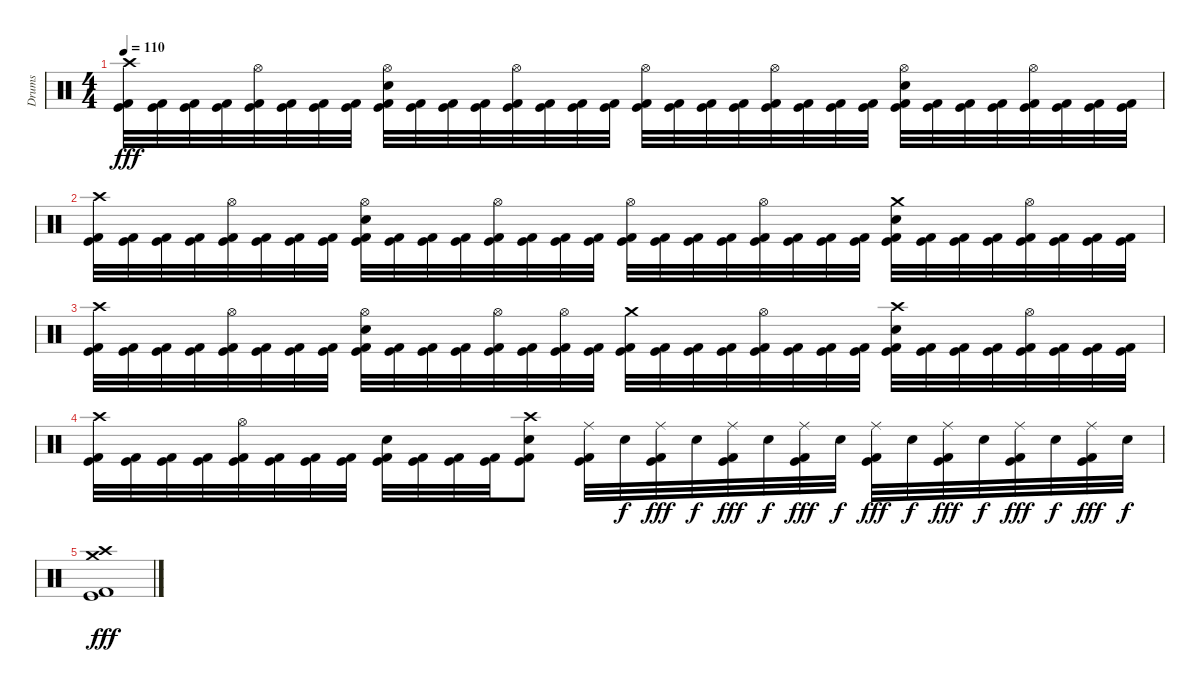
\track ("Drums" "Drums") {instrument percussion}
\staff {score}
\articulation defaults
\ts (4 4)
\tempo 110
\clef neutral
\ks c
("Crash high (hit)" "Kick (hit)" "Kick (hit) 2").32{dy fff} ("Kick (hit)" "Kick (hit) 2").32 ("Kick (hit)" "Kick (hit) 2").32 ("Kick (hit)" "Kick (hit) 2").32 ("Hi-Hat (open)" "Kick (hit)" "Kick (hit) 2").32 ("Kick (hit)" "Kick (hit) 2").32 ("Kick (hit)" "Kick (hit) 2").32 ("Kick (hit)" "Kick (hit) 2").32 ("Hi-Hat (open)" "Electric Snare (hit)" "Kick (hit)" "Kick (hit) 2").32 ("Kick (hit)" "Kick (hit) 2").32 ("Kick (hit)" "Kick (hit) 2").32 ("Kick (hit)" "Kick (hit) 2").32 ("Hi-Hat (open)" "Kick (hit)" "Kick (hit) 2").32 ("Kick (hit)" "Kick (hit) 2").32 ("Kick (hit)" "Kick (hit) 2").32 ("Kick (hit)" "Kick (hit) 2").32 ("Hi-Hat (open)" "Kick (hit)" "Kick (hit) 2").32 ("Kick (hit)" "Kick (hit) 2").32 ("Kick (hit)" "Kick (hit) 2").32 ("Kick (hit)" "Kick (hit) 2").32 ("Hi-Hat (open)" "Kick (hit)" "Kick (hit) 2").32 ("Kick (hit)" "Kick (hit) 2").32 ("Kick (hit)" "Kick (hit) 2").32 ("Kick (hit)" "Kick (hit) 2").32 ("Hi-Hat (open)" "Electric Snare (hit)" "Kick (hit)" "Kick (hit) 2").32 ("Kick (hit)" "Kick (hit) 2").32 ("Kick (hit)" "Kick (hit) 2").32 ("Kick (hit)" "Kick (hit) 2").32 ("Hi-Hat (open)" "Kick (hit)" "Kick (hit) 2").32 ("Kick (hit)" "Kick (hit) 2").32 ("Kick (hit)" "Kick (hit) 2").32 ("Kick (hit)" "Kick (hit) 2").32 |
("Crash high (hit)" "Kick (hit)" "Kick (hit) 2").32 ("Kick (hit)" "Kick (hit) 2").32 ("Kick (hit)" "Kick (hit) 2").32 ("Kick (hit)" "Kick (hit) 2").32 ("Hi-Hat (open)" "Kick (hit)" "Kick (hit) 2").32 ("Kick (hit)" "Kick (hit) 2").32 ("Kick (hit)" "Kick (hit) 2").32 ("Kick (hit)" "Kick (hit) 2").32 ("Hi-Hat (open)" "Electric Snare (hit)" "Kick (hit)" "Kick (hit) 2").32 ("Kick (hit)" "Kick (hit) 2").32 ("Kick (hit)" "Kick (hit) 2").32 ("Kick (hit)" "Kick (hit) 2").32 ("Hi-Hat (open)" "Kick (hit)" "Kick (hit) 2").32 ("Kick (hit)" "Kick (hit) 2").32 ("Kick (hit)" "Kick (hit) 2").32 ("Kick (hit)" "Kick (hit) 2").32 ("Hi-Hat (open)" "Kick (hit)" "Kick (hit) 2").32 ("Kick (hit)" "Kick (hit) 2").32 ("Kick (hit)" "Kick (hit) 2").32 ("Kick (hit)" "Kick (hit) 2").32 ("Hi-Hat (open)" "Kick (hit)" "Kick (hit) 2").32 ("Kick (hit)" "Kick (hit) 2").32 ("Kick (hit)" "Kick (hit) 2").32 ("Kick (hit)" "Kick (hit) 2").32 ("Crash medium (hit)" "Electric Snare (hit)" "Kick (hit)" "Kick (hit) 2").32 ("Kick (hit)" "Kick (hit) 2").32 ("Kick (hit)" "Kick (hit) 2").32 ("Kick (hit)" "Kick (hit) 2").32 ("Hi-Hat (open)" "Kick (hit)" "Kick (hit) 2").32 ("Kick (hit)" "Kick (hit) 2").32 ("Kick (hit)" "Kick (hit) 2").32 ("Kick (hit)" "Kick (hit) 2").32 |
("Crash high (hit)" "Kick (hit)" "Kick (hit) 2").32 ("Kick (hit)" "Kick (hit) 2").32 ("Kick (hit)" "Kick (hit) 2").32 ("Kick (hit)" "Kick (hit) 2").32 ("Hi-Hat (open)" "Kick (hit)" "Kick (hit) 2").32 ("Kick (hit)" "Kick (hit) 2").32 ("Kick (hit)" "Kick (hit) 2").32 ("Kick (hit)" "Kick (hit) 2").32 ("Hi-Hat (open)" "Electric Snare (hit)" "Kick (hit)" "Kick (hit) 2").32 ("Kick (hit)" "Kick (hit) 2").32 ("Kick (hit)" "Kick (hit) 2").32 ("Kick (hit)" "Kick (hit) 2").32 ("Hi-Hat (open)" "Kick (hit)" "Kick (hit) 2").32 ("Kick (hit)" "Kick (hit) 2").32 ("Hi-Hat (open)" "Kick (hit)" "Kick (hit) 2").32 ("Kick (hit)" "Kick (hit) 2").32 ("Crash medium (hit)" "Kick (hit)" "Kick (hit) 2").32 ("Kick (hit)" "Kick (hit) 2").32 ("Kick (hit)" "Kick (hit) 2").32 ("Kick (hit)" "Kick (hit) 2").32 ("Hi-Hat (open)" "Kick (hit)" "Kick (hit) 2").32 ("Kick (hit)" "Kick (hit) 2").32 ("Kick (hit)" "Kick (hit) 2").32 ("Kick (hit)" "Kick (hit) 2").32 ("Crash high (hit)" "Electric Snare (hit)" "Kick (hit)" "Kick (hit) 2").32 ("Kick (hit)" "Kick (hit) 2").32 ("Kick (hit)" "Kick (hit) 2").32 ("Kick (hit)" "Kick (hit) 2").32 ("Hi-Hat (open)" "Kick (hit)" "Kick (hit) 2").32 ("Kick (hit)" "Kick (hit) 2").32 ("Kick (hit)" "Kick (hit) 2").32 ("Kick (hit)" "Kick (hit) 2").32 |
("Crash high (hit)" "Kick (hit)" "Kick (hit) 2").32 ("Kick (hit)" "Kick (hit) 2").32 ("Kick (hit)" "Kick (hit) 2").32 ("Kick (hit)" "Kick (hit) 2").32 ("Hi-Hat (open)" "Kick (hit)" "Kick (hit) 2").32 ("Kick (hit)" "Kick (hit) 2").32 ("Kick (hit)" "Kick (hit) 2").32 ("Kick (hit)" "Kick (hit) 2").32 ("Electric Snare (hit)" "Kick (hit)" "Kick (hit) 2").32 ("Kick (hit)" "Kick (hit) 2").32 ("Kick (hit)" "Kick (hit) 2").32 ("Kick (hit)" "Kick (hit) 2").32 ("Crash high (hit)" "Electric Snare (hit)" "Kick (hit)" "Kick (hit) 2").8 ("Ride (middle)" "Kick (hit)" "Kick (hit) 2").32 "Electric Snare (hit)".32{dy f} ("Ride (middle)" "Kick (hit)" "Kick (hit) 2").32{dy fff} "Electric Snare (hit)".32{dy f} ("Ride (middle)" "Kick (hit)" "Kick (hit) 2").32{dy fff} "Electric Snare (hit)".32{dy f} ("Ride (middle)" "Kick (hit)" "Kick (hit) 2").32{dy fff} "Electric Snare (hit)".32{dy f} ("Ride (middle)" "Kick (hit)" "Kick (hit) 2").32{dy fff} "Electric Snare (hit)".32{dy f} ("Ride (middle)" "Kick (hit)" "Kick (hit) 2").32{dy fff} "Electric Snare (hit)".32{dy f} ("Ride (middle)" "Kick (hit)" "Kick (hit) 2").32{dy fff} "Electric Snare (hit)".32{dy f} ("Ride (middle)" "Kick (hit)" "Kick (hit) 2").32{dy fff} "Electric Snare (hit)".32{dy f} |
("Crash medium (hit)" "Crash high (hit)" "Kick (hit)" "Kick (hit) 2").1{dy fff}
